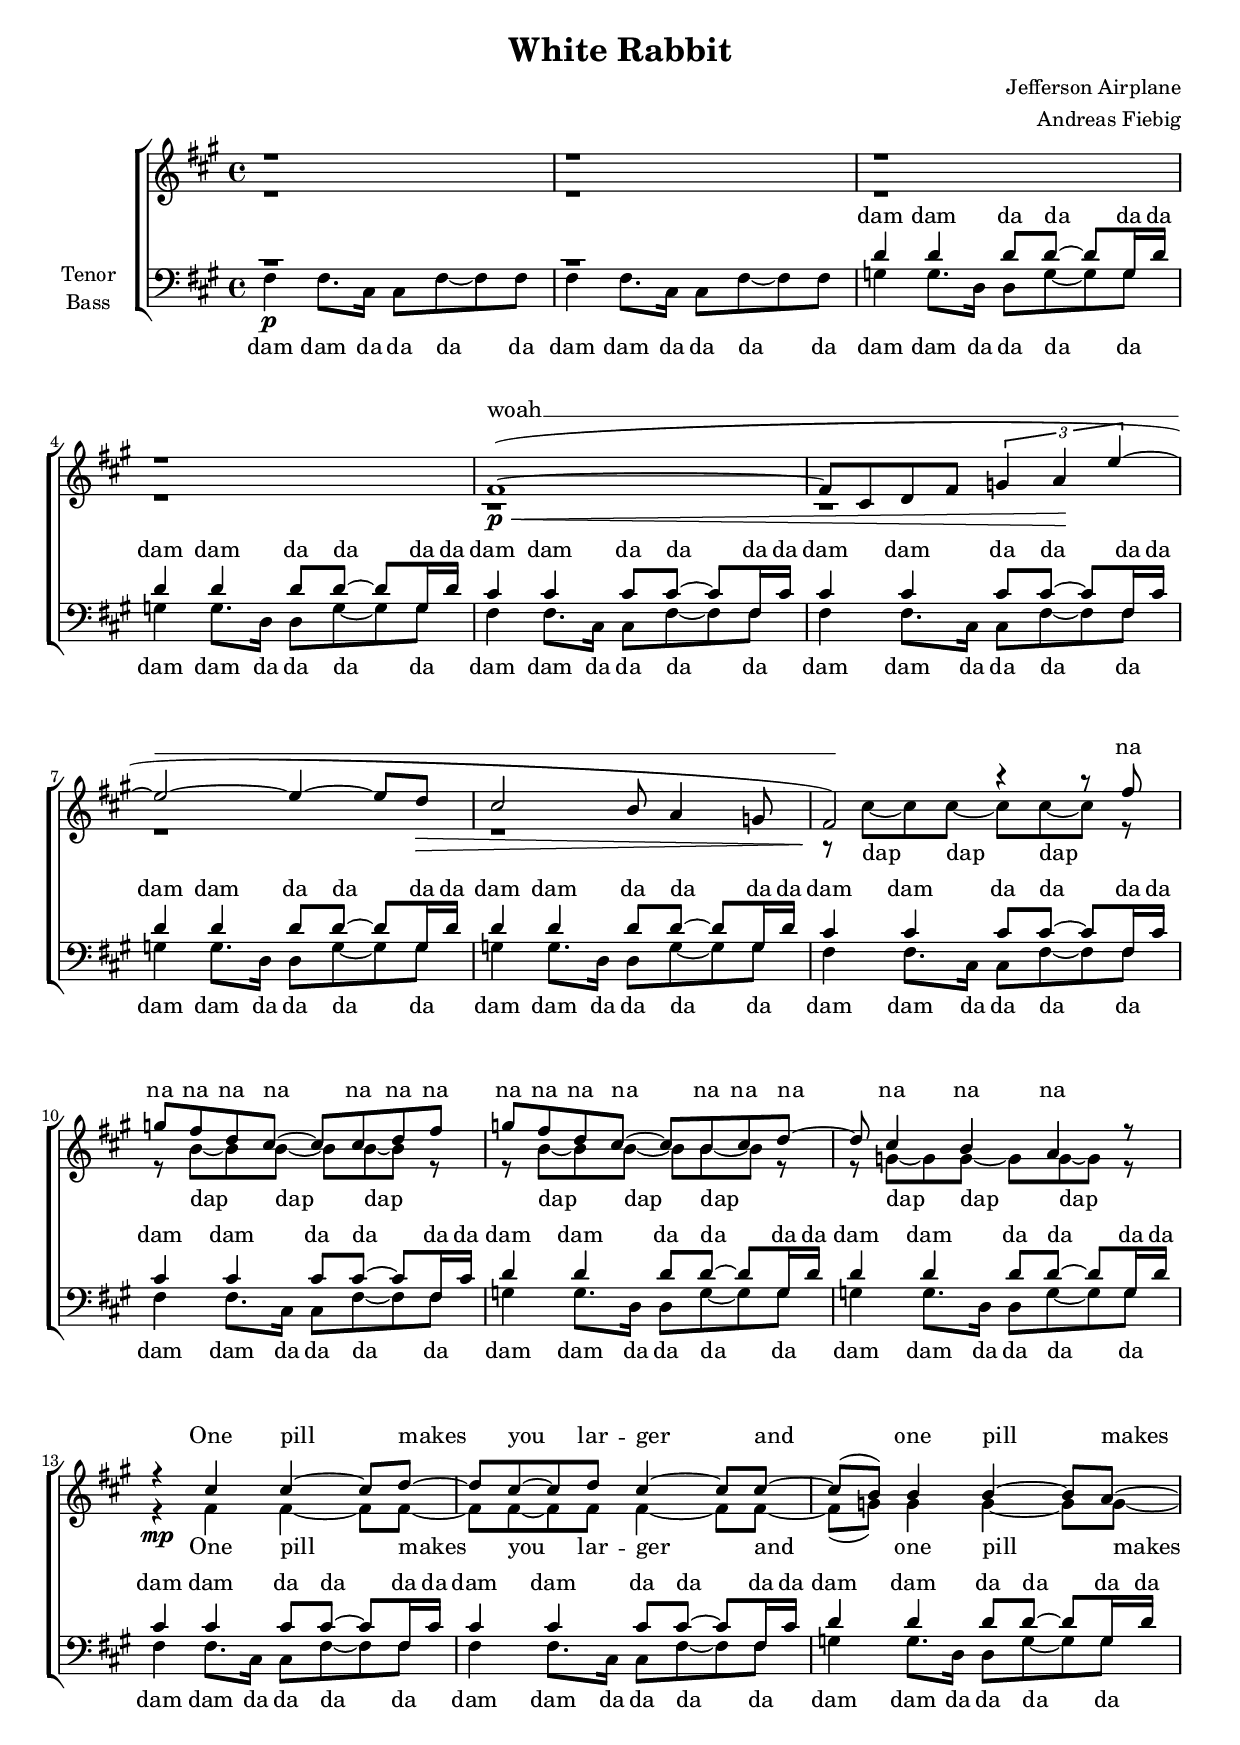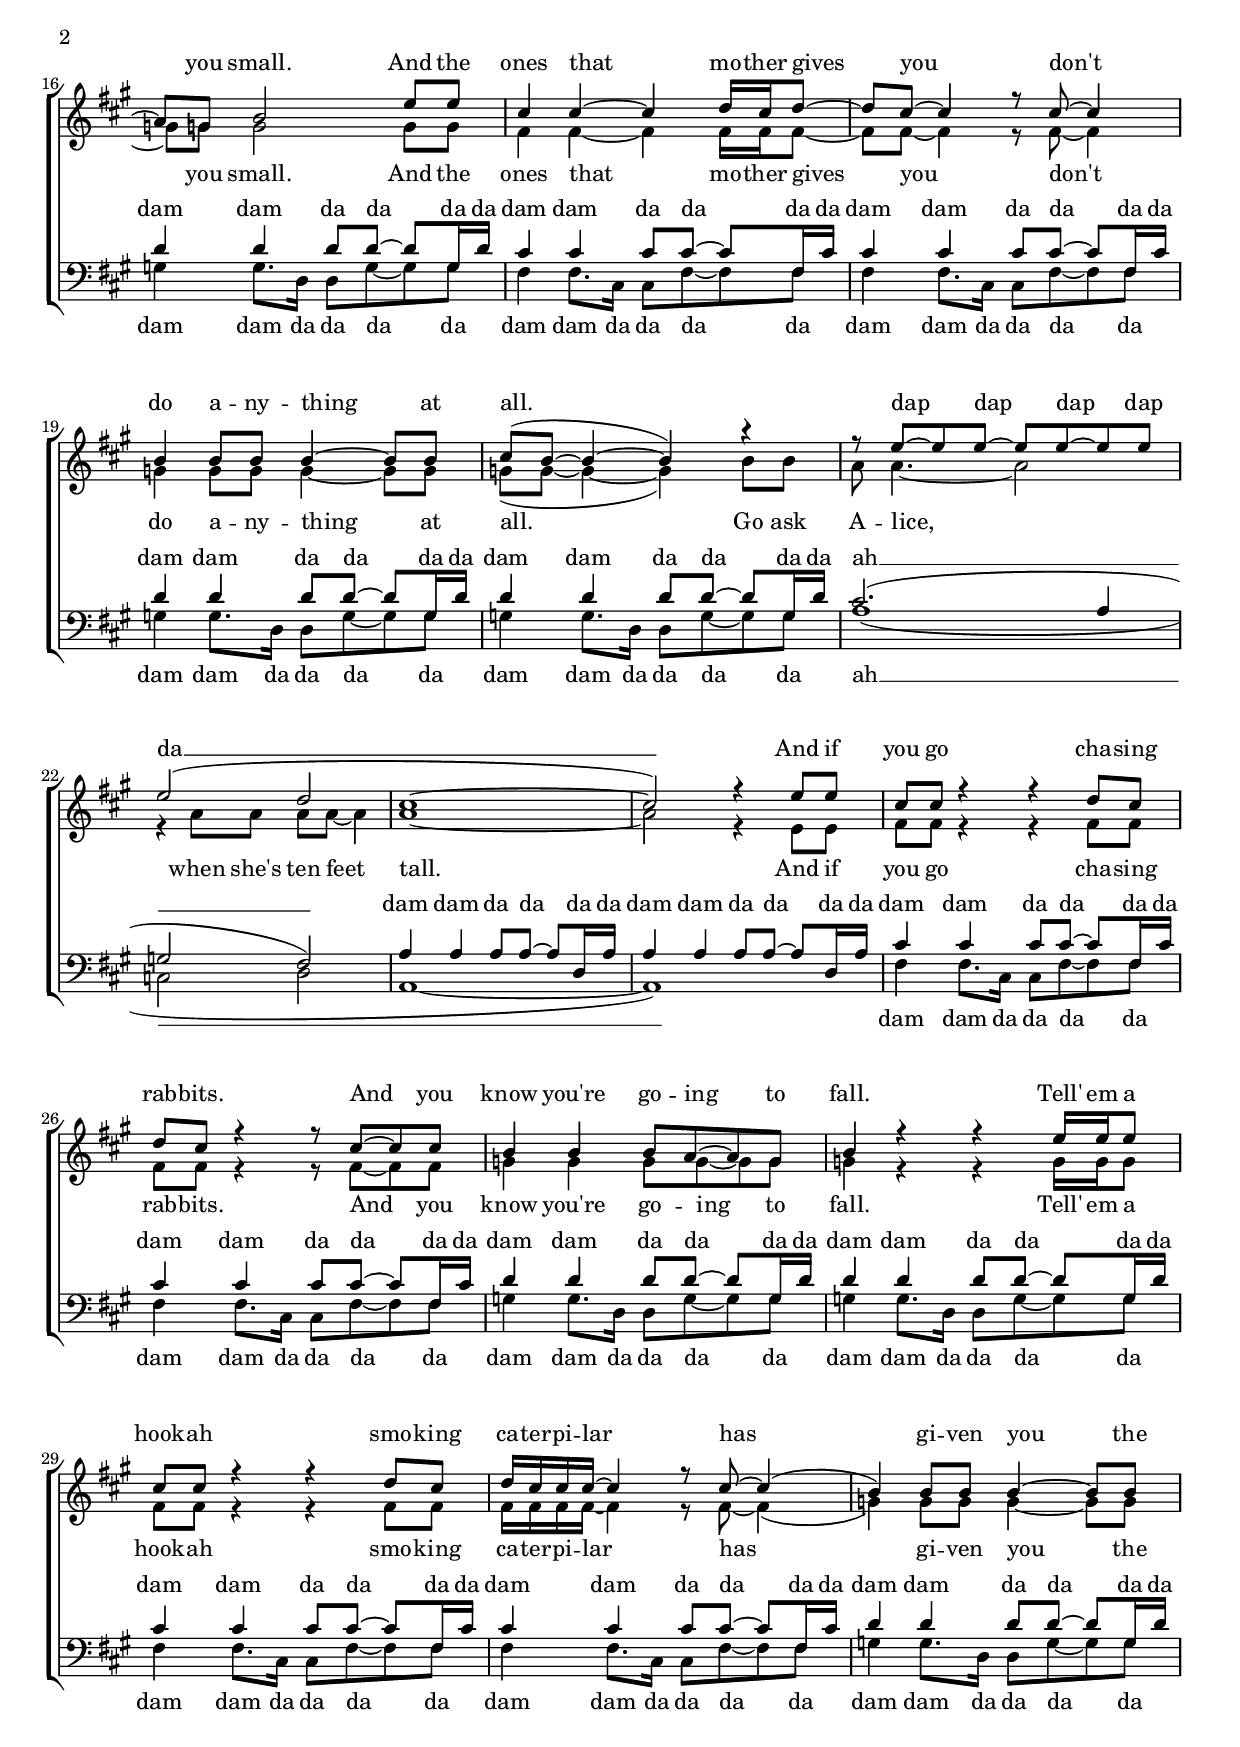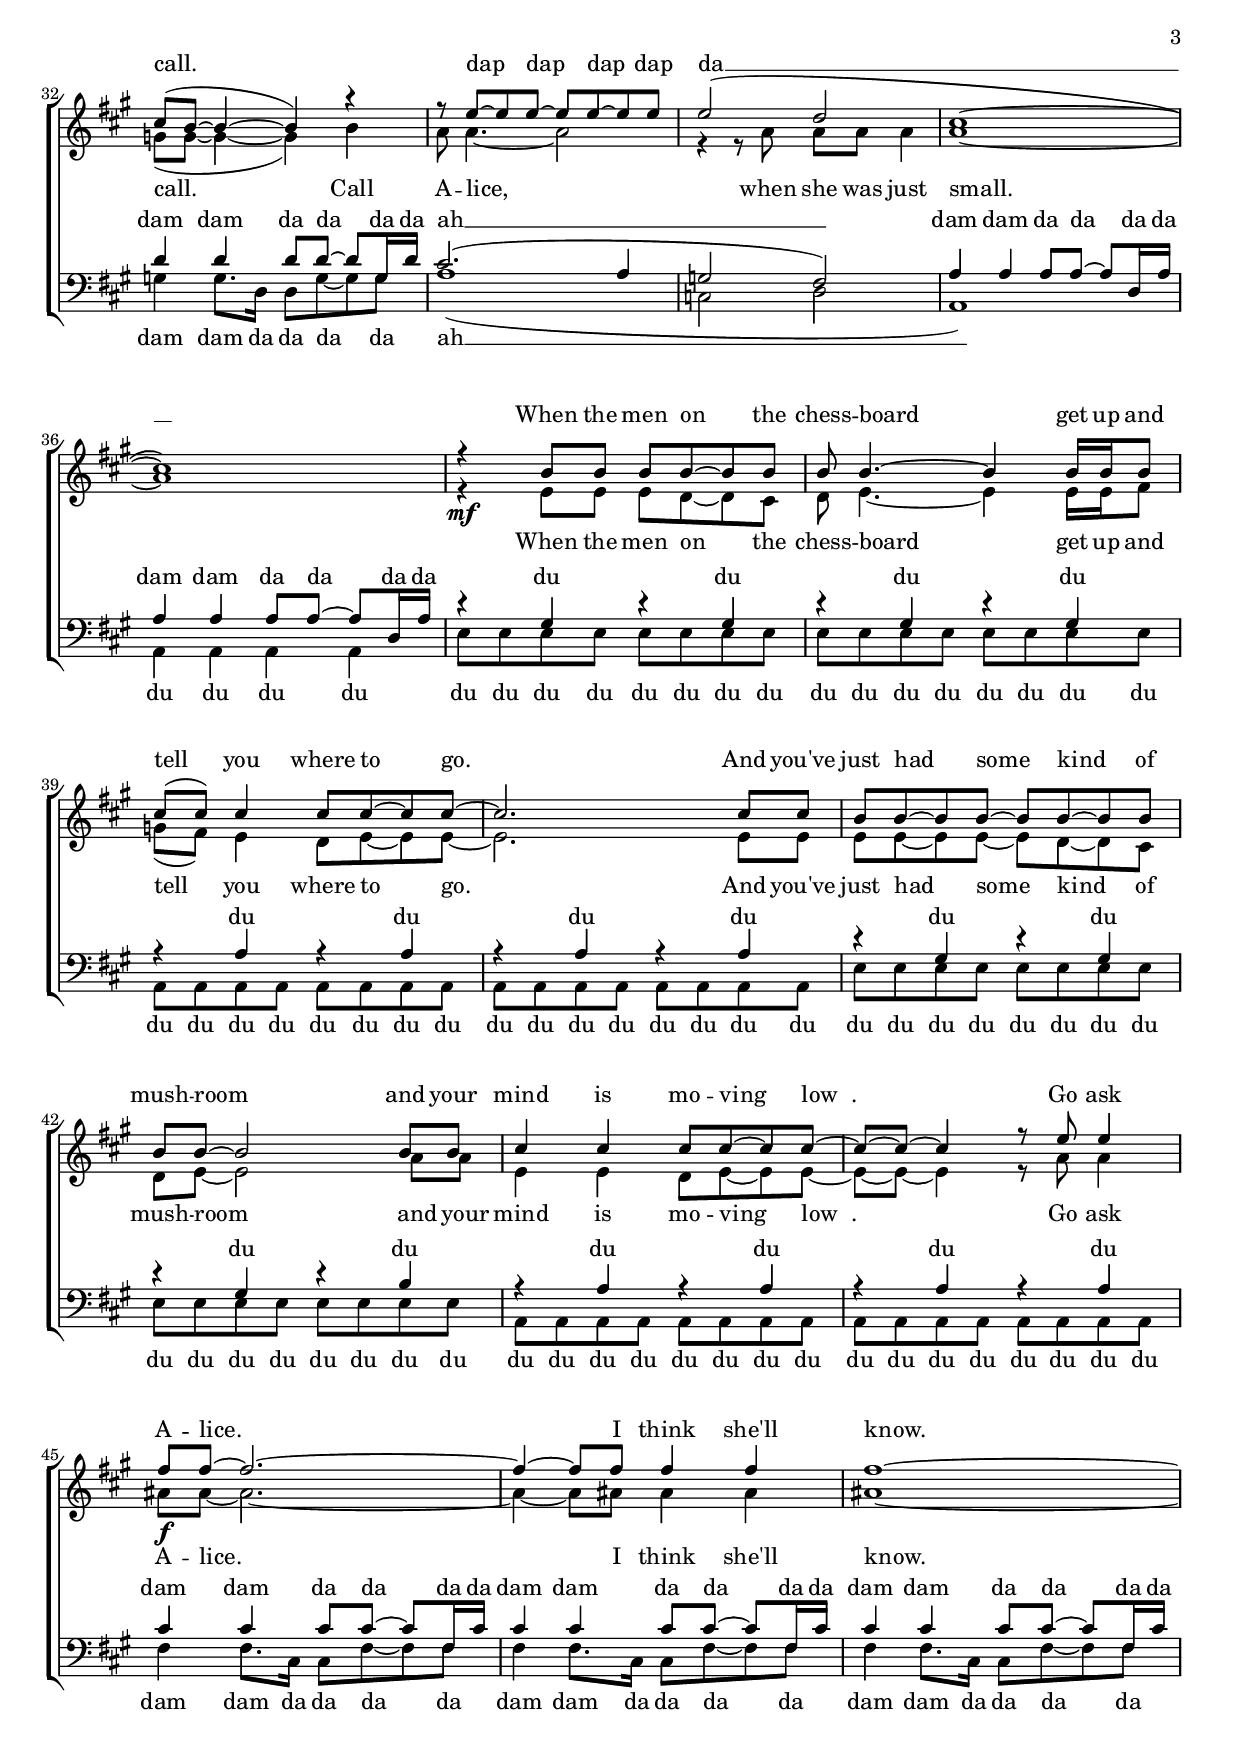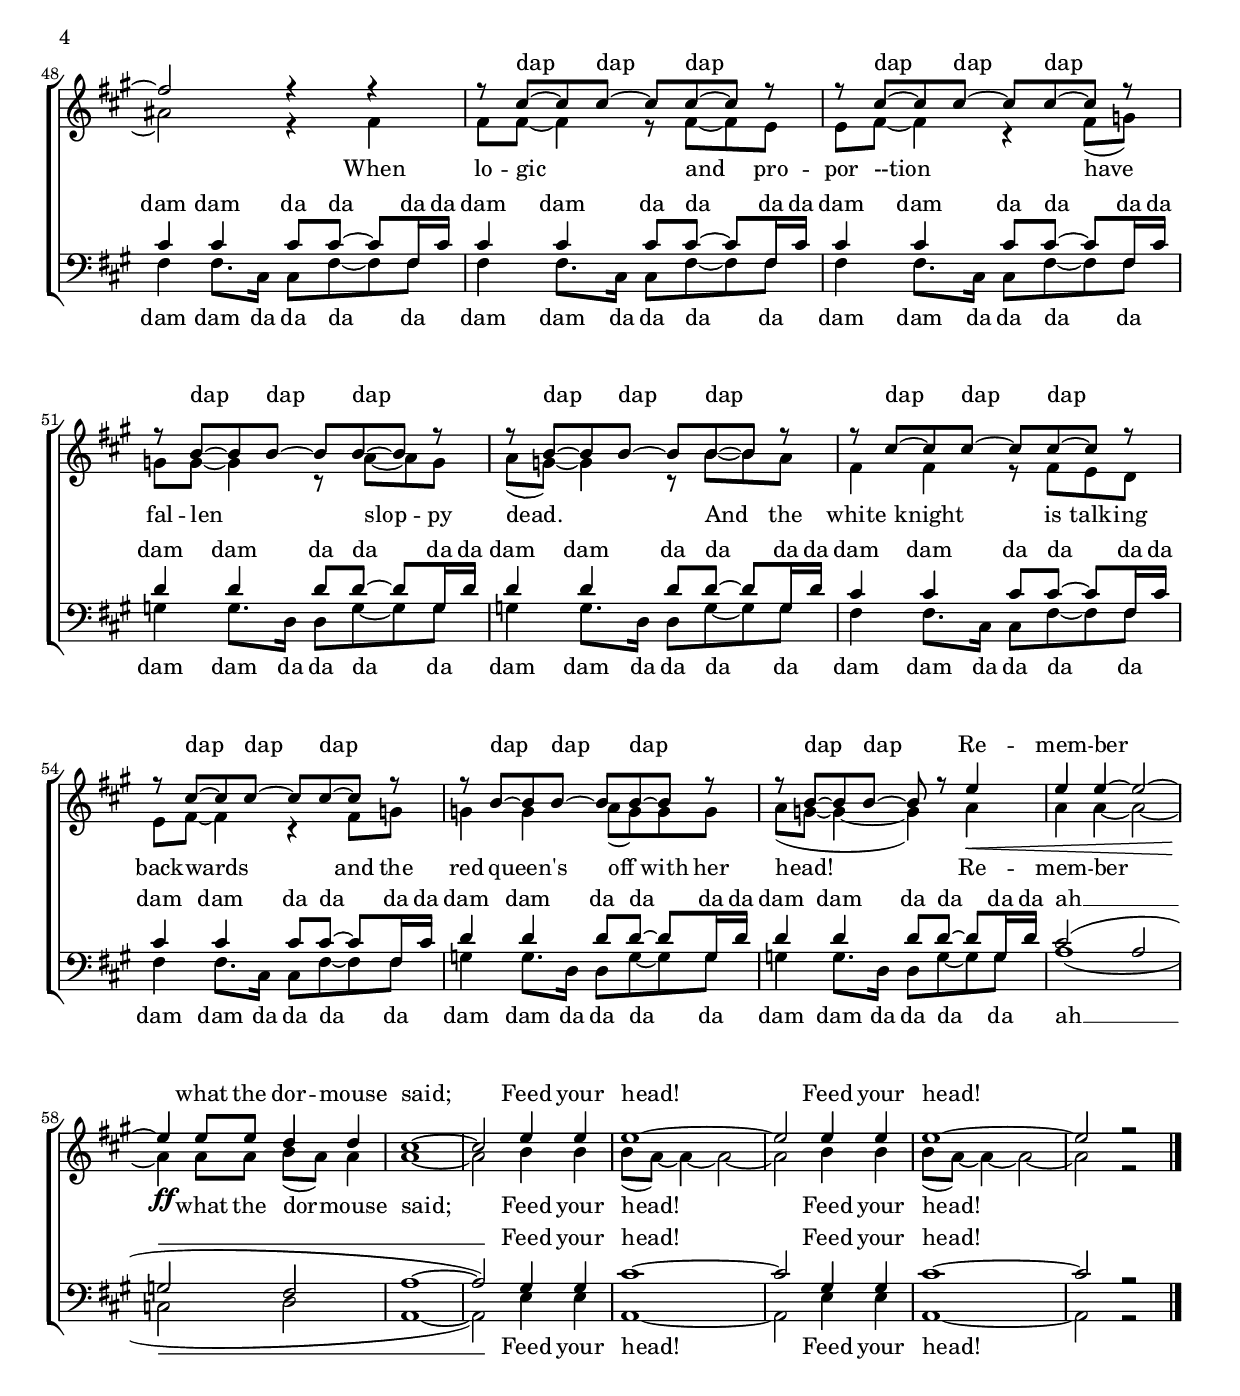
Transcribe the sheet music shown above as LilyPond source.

\version "2.12.02"
\header {
  title = "White Rabbit"
  composer = "Jefferson Airplane"
  arranger = "Andreas Fiebig"
}

%Größe der Partitur
#(set-global-staff-size 18)

#(set-default-paper-size "a4")




global = {
  \key fis \minor
  \time 4/4
}


harmonies = \chordmode {
\germanChords 

}
%%%%%%%%TEXT%%%%%%%%%%%%%%%%%%%%%

StrOne = \lyricmode {
One pill makes you lar -- ger
and one pill makes you small.
And the ones that mo -- ther gives you
don't do a -- ny -- thing at all.
}

Alice = \lyricmode {
Go ask A -- lice,
when she's ten feet tall.
And if
}

StrTwo = \lyricmode {
you go cha -- sing rab -- bits.
And you know you're go -- ing to fall.
Tell' em a hook -- ah smo -- king ca -- ter -- pi -- lar
has gi -- ven you the call.
}
AliceTwo = \lyricmode {
Call A -- lice, when she was just small.
}

chessboard = \lyricmode {
When the men on the chess -- board
get up and tell you where to go.
And you've just had some kind of mush -- room
and your mind is mo -- ving low__.
}
AliceII = \lyricmode {
Go ask A -- lice.
I think she'll know.
}	

dormouse = \lyricmode {
When lo -- gic and pro -- por --tion
have fal -- len slop -- py dead.
And the white knight is talk -- ing back -- wards
and the red queen's off with her head!
Re -- mem -- ber what the dor -- mouse said;
Feed your head! Feed your head!
}

na = \lyricmode {
na na na na na na
na na na na na na
na na na na na na
}

dap = \lyricmode {
dap dap dap
dap dap dap
dap dap dap
dap dap dap
}

sopranText = \lyricmode {
woah __ 
\na
\StrOne
dap dap dap dap 
da __
And if
\StrTwo
dap dap dap dap 
da __
\chessboard
\AliceII
\dap
dap dap dap
dap dap dap
dap dap dap
dap dap Re -- 
mem -- ber what the dor -- mouse said;
Feed your head! Feed your head! 


}
verseEmpty = \lyricmode {
_ _ _ _ _ _ _ _
_ _ _ _ 
}


altTextI = \lyricmode {
\dap
\StrOne
\Alice
\StrTwo
\AliceTwo
\chessboard
\AliceII
\dormouse


}



tenorDam = \lyricmode {
dam dam da da da da
dam dam da da da da
dam dam da da da da
dam dam da da da da
}

tenorDu = \lyricmode {
du du
du du
du du
du du
	
}

tenorText = \lyricmode {
dam dam da da da da
dam dam da da da da
\tenorDam
\tenorDam
%STROPHE1
\tenorDam
\tenorDam
ah __ 
dam dam da da da da
dam dam da da da da
%Strophe2
\tenorDam
\tenorDam
ah __
dam dam da da da da
dam dam da da da da
%Chessboard
\tenorDu
\tenorDu
\tenorDam
\tenorDam
\tenorDam
ah __
Feed your head! Feed your head! 


}

bassDam = \lyricmode {
dam dam da da da da
dam dam da da da da
dam dam da da da da
dam dam da da da da
} 

bassDu = \lyricmode {
du du du du du du du du	
du du du du du du du du	
du du du du du du du du	
du du du du du du du du	
}

bassText = \lyricmode {
\bassDam 
\bassDam 
\bassDam 
%%STROPHE
\bassDam 
\bassDam 
ah __ 
\bassDam 
\bassDam 
ah __ 
du du du du
\bassDu
\bassDu
\bassDam 
\bassDam 
\bassDam 
ah __
Feed your head! Feed your head! 
}
     
	




%%%%%%%%%%%Musik%%%%%%%%%%

sopranDapCis =  \relative c'' {
r8 cis~cis cis~cis cis~cis r8
r8 cis~cis cis~cis cis~cis r8	
}
sopranDapB =  \relative c'' {
r8 b~b b~b b~b r8
r8 b~b b~b b~b r8
}

sopranMusik =  \relative c'' {
\global

r1 r r r
fis,1\p\<
~(fis8 cis d fis \times 2/3 {g4 a \! e'~}
e2~e4~e8 d\> 
cis2 b8 a4 g8
fis2 \! ) r4 r8 fis'
g fis d cis~cis cis d fis
g fis d cis~cis b cis d~
d cis4 b4 a r8
%%STROPHE1
r4 cis4 cis4~cis8 d8~
d cis8~cis d cis4~cis8 cis~
cis (b) b4 b~b8 a~
a g b2 e8 e
cis4 cis~cis d16 cis d8~
~d8 cis8~cis4 r8 cis8~cis4
b4 b8 b b4~b8 b
cis8 (b8~b4~b4) r4
r8 e8~e e~e e~e e 
e2 (d
cis1~cis2) r4 e8 e
%%STROPHE2
cis8 cis r4 r d8 cis
d8 cis r4 r8 cis~cis cis
b4 b b8 a~a g
b4 r4 r e16 e e8
cis cis r4 r d8 cis
d16 cis cis cis~cis4 r8 cis~cis4
(b4) b8 b b4~b8 b 
cis8 (b8~b4~b4) r4
r8 e8~e e~e e~e e 
e2 (d
cis1~cis1)
%Chessboard
r4 b8 b b b~b b
b8 b4.~b4 b16 b b8
cis8 (cis) cis4 cis8 cis~cis cis~
cis2. cis8 cis
b8 b~b b~b b~b b
b8 b~b2 b8 b
cis4 cis cis8 cis~cis cis~
cis~cis8~cis4 r8 e8 e4
%Alice
fis8 fis~fis2.~fis4~fis8 fis fis4 fis
fis1~
fis2 r4 r4
\sopranDapCis
\sopranDapB
\sopranDapCis
r8 b,~b b~b b~b r8
r8 b~b b~b r8 e4
e e~e2~e4 e8 e d4 d 
cis1~cis2 e4 e 
e1~e2 e4 e
e1~e2 r2
}
 

 



altMusik =  \relative c' {
\global

r1 r r r r r r r
r8 cis'8~cis cis~cis cis~cis r8
r8 b~b b~b b~b r8
r8 b~b b~b b~b r8
r8 g~g g~g g~g r8
%%STROPHE1
r4\mp fis4 fis4~fis8 fis8~
fis fis8~fis fis fis4~fis8 fis~
fis8 (g) g4 g~g8 g~
g g g2 g8 g
fis4 fis~fis fis16 fis fis8~
~fis8 fis8~fis4 r8 fis~fis4
g4 g8 g g4~g8 g
g8 (g8~g4~g4) b8 b
a8 a4.~a2
r4 a8 a a a~a4
a1~a2 r4 e8 e
%%STROPHE2
fis8 fis r4 r fis8 fis
fis8 fis r4 r8 fis~fis fis
g4 g g8 g~g g
g4 r4 r g16 g g8
fis fis r4 r fis8 fis
fis16 fis fis fis~fis4 r8 fis~fis4
(g4) g8 g g4~g8 g
g8 (g8~g4~g4) b4
a8 a4.~a2
r4 r8 a8 a a a4
a1~a
%Cheesboard
r4 \mf e8 e e d~d cis
d8 e4.~e4 e16 e fis8
g8 (fis) e4 d8 e~e e~
e2. e8 e
e8 e~e e~e d~d cis
d8 e~e2 a8 a
e4 e d8 e~e e~
e~e8~e4 r8 a8 a4
%Alice
ais8 \f ais~ais2.~
ais4~ais8 ais ais4 ais4 
ais1~
ais2 r4 fis4
fis8 fis8~fis4 r8 fis8~fis e
e8 fis8~fis4 r4 fis8 (g)
g g8~g4 r8 a8~a8 g
a8 (g~)g4 r8 b~b a
fis4 fis4 r8 fis8 e d 
e8 fis8~fis4 r4 fis8 g
g4 g a8 (g) g8 g 
a8 (g~g4~g4) a4 \<
a4 a~a2~
a4 \! \ff a8 a b (a) a4
a1~
a2 b4 b 
b8 (a~) a4~a2~
a2 b4 b
b8 (a~) a4~a2~
a2 r2
\bar "|."




}







tenormotiv = \relative c' {
cis4 cis cis8 cis~cis fis,16 cis'
cis4 cis cis8 cis~cis fis,16 cis'
d4 d4 d8 d~d g,16 d'
d4 d4 d8 d~d g,16 d'

}

tenorMusik =  \relative c' {
\global 

r1 r1
d4 d4 d8 d~d g,16 d'
d4 d4 d8 d~d g,16 d'
\tenormotiv
\tenormotiv
%STROPHE1
\tenormotiv
\tenormotiv
cis2. (a4 
g2 fis)
a4 a a8 a~a d,16 a'
a4 a a8 a~a d,16 a'
%STROPHE2
\tenormotiv
\tenormotiv
cis2. (a4 
g2 fis)
a4 a a8 a~a d,16 a'
a4 a a8 a~a d,16 a'

r4 gis r gis
r4 gis r gis
r4 a r a
r4 a r a
r4 gis r gis
r4 gis r b
r4 a r a
r4 a r a
cis4 cis cis8 cis~cis fis,16 cis'
cis4 cis cis8 cis~cis fis,16 cis'
cis4 cis cis8 cis~cis fis,16 cis'
cis4 cis cis8 cis~cis fis,16 cis'
\tenormotiv
\tenormotiv
cis2 (a 
g2 fis
a1~
a2) gis4 gis
cis1~cis2 gis4 gis
cis1~cis2 r2


}







bassmotiv = \relative c {
fis4 fis8. cis16 cis8 fis~fis fis8
fis4 fis8. cis16 cis8 fis~fis fis8
g4 g8. d16 d8 g~g g8
g4 g8. d16 d8 g~g g8
}

bassStrDrei = \relative c {
e8 e e e e e e e
e e e e e e e e
a, a a a a a a a
a a a a a a a a
}

bassMusik = \relative c {
\global
fis4\p fis8. cis16 cis8 fis~fis fis8
fis4 fis8. cis16 cis8 fis~fis fis8
g4 g8. d16 d8 g~g g8
g4 g8. d16 d8 g~g g8
\bassmotiv
\bassmotiv
%%STROPHE1
\bassmotiv
\bassmotiv
a1
(c,2 d
a1~a)
%%STROPHE2
\bassmotiv
\bassmotiv
a'1
(c,2 d
a1)
a4 a a a 
%Chessboard
\bassStrDrei
\bassStrDrei
fis'4 fis8. cis16 cis8 fis~fis fis8
fis4 fis8. cis16 cis8 fis~fis fis8
fis4 fis8. cis16 cis8 fis~fis fis8
fis4 fis8. cis16 cis8 fis~fis fis8
\bassmotiv
\bassmotiv
a1
(c,2 d
a1~
a2) e'4 e
a,1~
a2 e'4 e
a,1~a2 r2
\bar "|."



}

	

\score {
  \new ChoirStaff <<
    \new Staff = "sa" \with {midiInstrument = #"acoustic grand"} <<
      \new Voice = "soprano" { \voiceOne \sopranMusik }
      \new Voice = "alto" { \voiceTwo \altMusik }
    >>
    \new Lyrics \with {
      alignAboveContext = "sa"
    } \lyricsto "soprano" \sopranText
    
    \new Lyrics \lyricsto "alto" \altTextI
    \new Staff = "tb" \with {
      midiInstrument = #"acoustic grand"
      instrumentName = \markup \center-column { "Tenor" "Bass" }
    } <<
      \clef bass
      \new Voice = "tenor" { \voiceOne \tenorMusik }
      \new Voice = "bass" { \voiceTwo \bassMusik }
    >>
    \new Lyrics \with {
      alignAboveContext = "tb"
    } \lyricsto "tenor" \tenorText
    \new Lyrics \lyricsto "bass" \bassText
  >>
  \layout {
    \context {
      %\Staff
    %  \override VerticalAxisGroup #'minimum-Y-extent = #'(-1 . 1)
    }
  }
  \midi {
    \context {
      \Score
      tempoWholesPerMinute = #(ly:make-moment 100 4)
    }
  }
}	